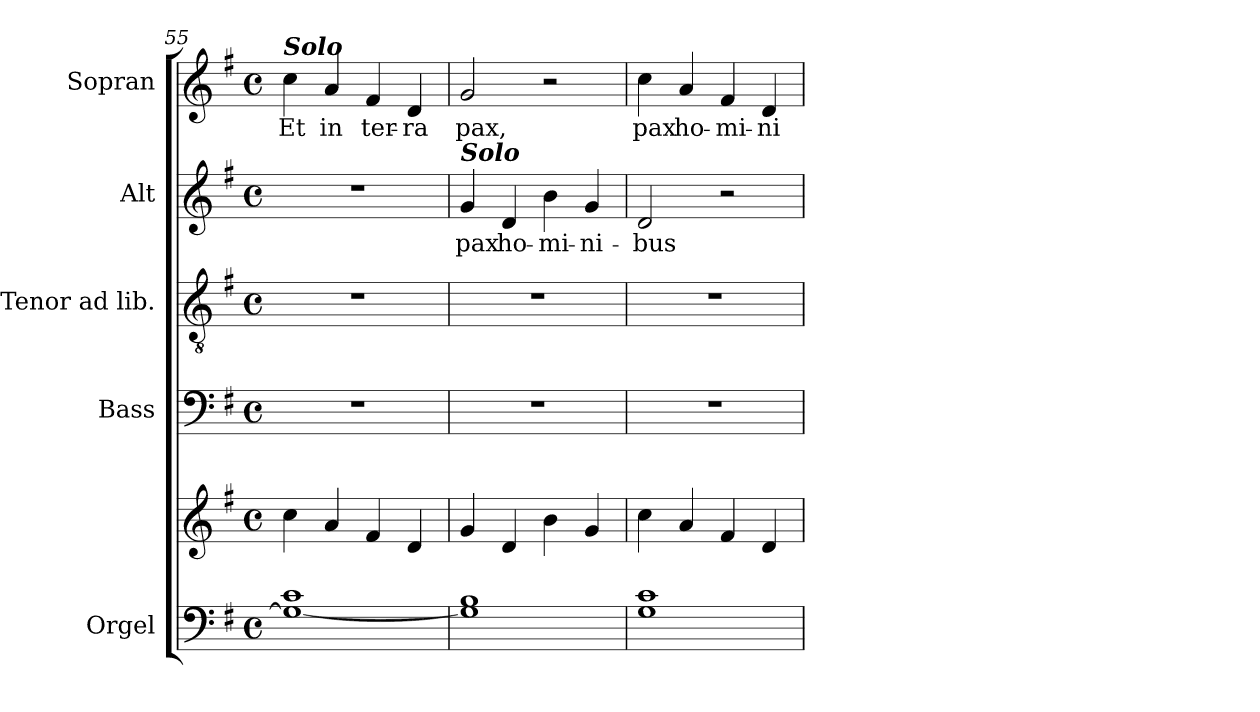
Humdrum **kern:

**kern	**kern	**kern	**kern	**kern	**text	**kern	**text
*part5	*part5	*part4	*part3	*part2	*part2	*part1	*part1
*staff6	*staff5	*staff4	*staff3	*staff2	*staff2	*staff1	*staff1
*I"Orgel	*	*I"Bass	*I"Tenor ad lib.	*I"Alt	*	*I"Sopran	*
*I'Org.	*	*I'B.	*I'T.	*I'A.	*	*I'S.	*
*clefF4	*clefG2	*clefF4	*clefGv2	*clefG2	*	*clefG2	*
*k[f#]	*k[f#]	*k[f#]	*k[f#]	*k[f#]	*	*k[f#]	*
*G:	*G:	*G:	*G:	*G:	*	*G:	*
*M4/4	*M4/4	*M4/4	*M4/4	*M4/4	*	*M4/4	*
*met(c)	*met(c)	*met(c)	*met(c)	*met(c)	*	*met(c)	*
=55	=55	=55	=55	=55	=55	=55	=55
!	!	!	!	!	!	!LO:TX:a:Bi:t=Solo	!
!	!	!	!	!	!	!	!LO:LY:b
1G_ 1c	4cc\	1r	1r	1r	.	4cc\	Et
!	!	!	!	!	!	!	!LO:LY:b
.	4a/	.	.	.	.	4a/	in
!	!	!	!	!	!	!	!LO:LY:b
.	4f#/	.	.	.	.	4f#/	ter-
!	!	!	!	!	!	!	!LO:LY:b
.	4d/	.	.	.	.	4d/	-ra
=56	=56	=56	=56	=56	=56	=56	=56
!	!	!	!	!LO:TX:a:Bi:t=Solo	!	!	!
!	!	!	!	!	!LO:LY:b	!	!LO:LY:b
1G] 1B	4g/	1r	1r	4g/	pax	2g/	pax,
!	!	!	!	!	!LO:LY:b	!	!
.	4d/	.	.	4d/	ho-	.	.
!	!	!	!	!	!LO:LY:b	!	!
.	4b\	.	.	4b\	-mi-	2r	.
!	!	!	!	!	!LO:LY:b	!	!
.	4g/	.	.	4g/	-ni-	.	.
=57	=57	=57	=57	=57	=57	=57	=57
!	!	!	!	!	!LO:LY:b	!	!LO:LY:b
1G 1c	4cc\	1r	1r	2d/	-bus	4cc\	pax
!	!	!	!	!	!	!	!LO:LY:b
.	4a/	.	.	.	.	4a/	ho-
!	!	!	!	!	!	!	!LO:LY:b
.	4f#/	.	.	2r	.	4f#/	-mi-
!	!	!	!	!	!	!	!LO:LY:b
.	4d/	.	.	.	.	4d/	-ni-
=	=	=	=	=	=	=	=
*-	*-	*-	*-	*-	*-	*-	*-
